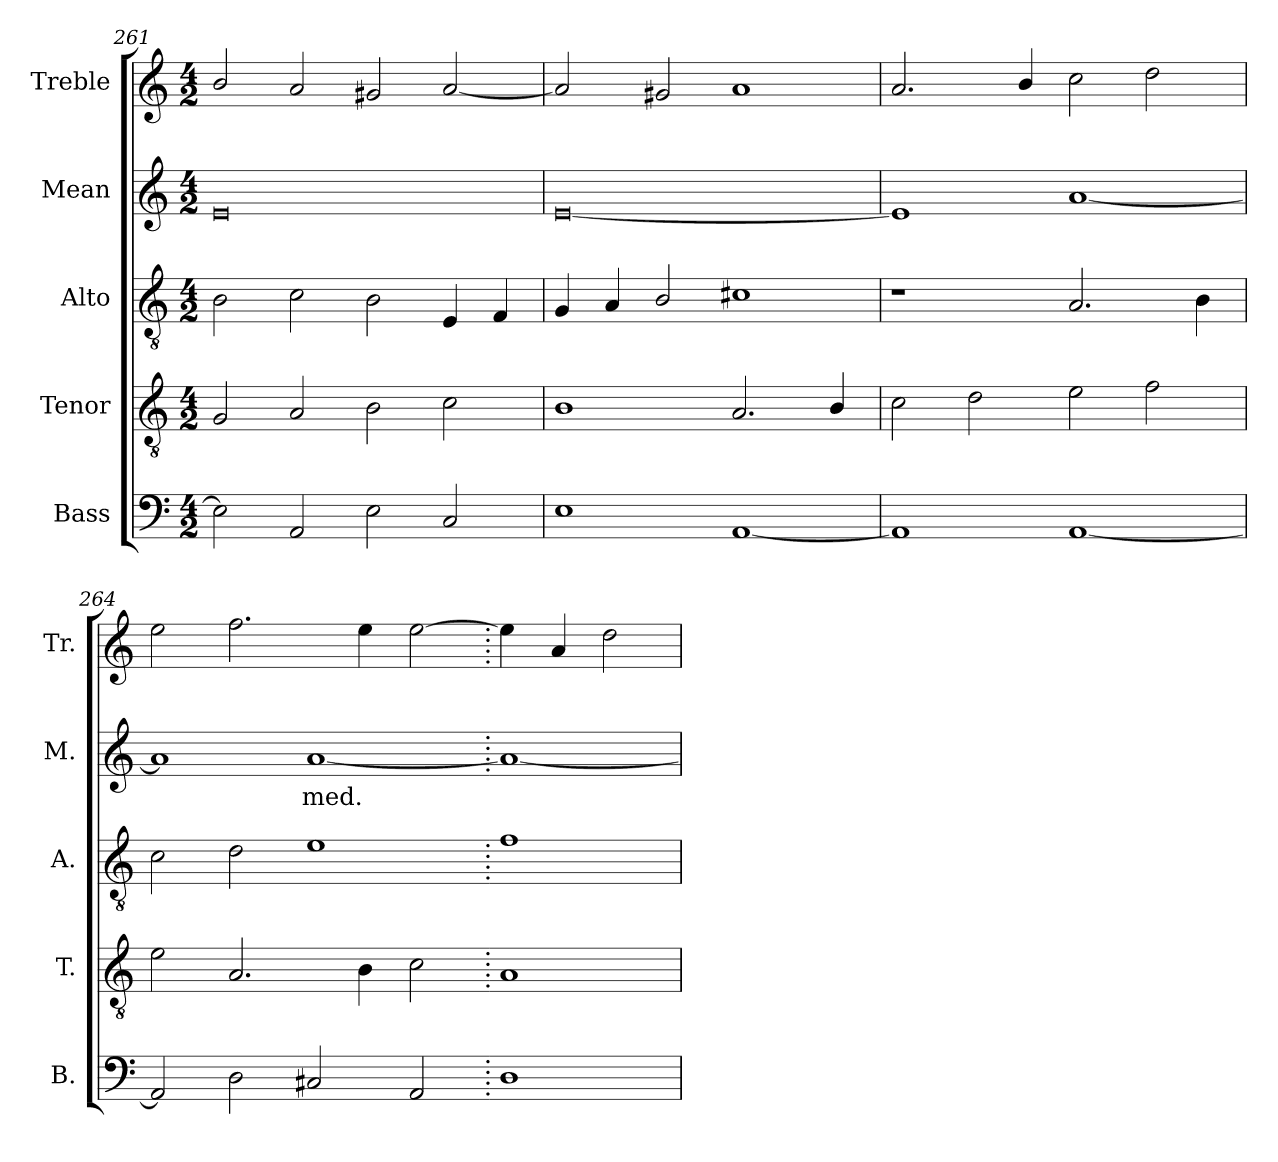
**kern	**kern	**kern	**kern	**text	**kern
*part5	*part4	*part3	*part2	*part2	*part1
*staff5	*staff4	*staff3	*staff2	*staff2	*staff1
*I"Bass	*I"Tenor	*I"Alto	*I"Mean	*	*I"Treble
*I'B.	*I'T.	*I'A.	*I'M.	*	*I'Tr.
!!LO:LB:g=z
*clefF4	*clefGv2	*clefGv2	*clefG2	*	*clefG2
*	*ITrd7c12	*ITrd7c12	*	*	*
*k[]	*k[]	*k[]	*k[]	*	*k[]
*C:	*C:	*C:	*C:	*	*C:
*M4/2	*M4/2	*M4/2	*M4/2	*	*M4/2
=261	=261	=261	=261	=261	=261
2Ei\]	2GGi/	2BBi\	0ei	.	2bi/
2AAi/	2AAi/	2Ci\	.	.	2ai/
2Ei\	2BBi\	2BBi\	.	.	2g#Xi/
2Ci/	2Ci\	4EEi/	.	.	[<2ai/
.	.	4FFi/	.	.	.
=262	=262	=262	=262	=262	=262
1Ei	1BBi	4GGi/	[<0ei	.	2ai/]
.	.	4AAi/	.	.	.
.	.	2BBi/	.	.	2g#Xi/
[<1AAi	2.AAi/	1C#Xi	.	.	1ai
.	4BBi/	.	.	.	.
=263	=263	=263	=263	=263	=263
1AAi]	2Ci\	1r	1ei]	.	2.ai/
.	2Di\	.	.	.	.
.	.	.	.	.	4bi/
[<1AAi	2Ei\	2.AAi/	[<1ai	.	2cci\
.	2Fi\	.	.	.	2ddi\
.	.	4BBi\	.	.	.
=264	=264	=264	=264	=264	=264
2AAi/]	2Ei\	2Ci\	1ai]	.	2eei\
2Di\	2.AAi/	2Di\	.	.	2.ffi\
!	!	!	!	!LO:LY:b:color=#000000	!
2C#Xi/	.	1Ei	[<1ai	-med.	.
.	4BBi\	.	.	.	4eei\
2AAi/	2Ci\	.	.	.	[>2eei\
=265.	=265.	=265.	=265.	=265.	=265.
1Di	1AAi	1Fi	1ai_<	.	4eei\]
.	.	.	.	.	4ai/
.	.	.	.	.	2ddi\
=	=	=	=	=	=
*-	*-	*-	*-	*-	*-
